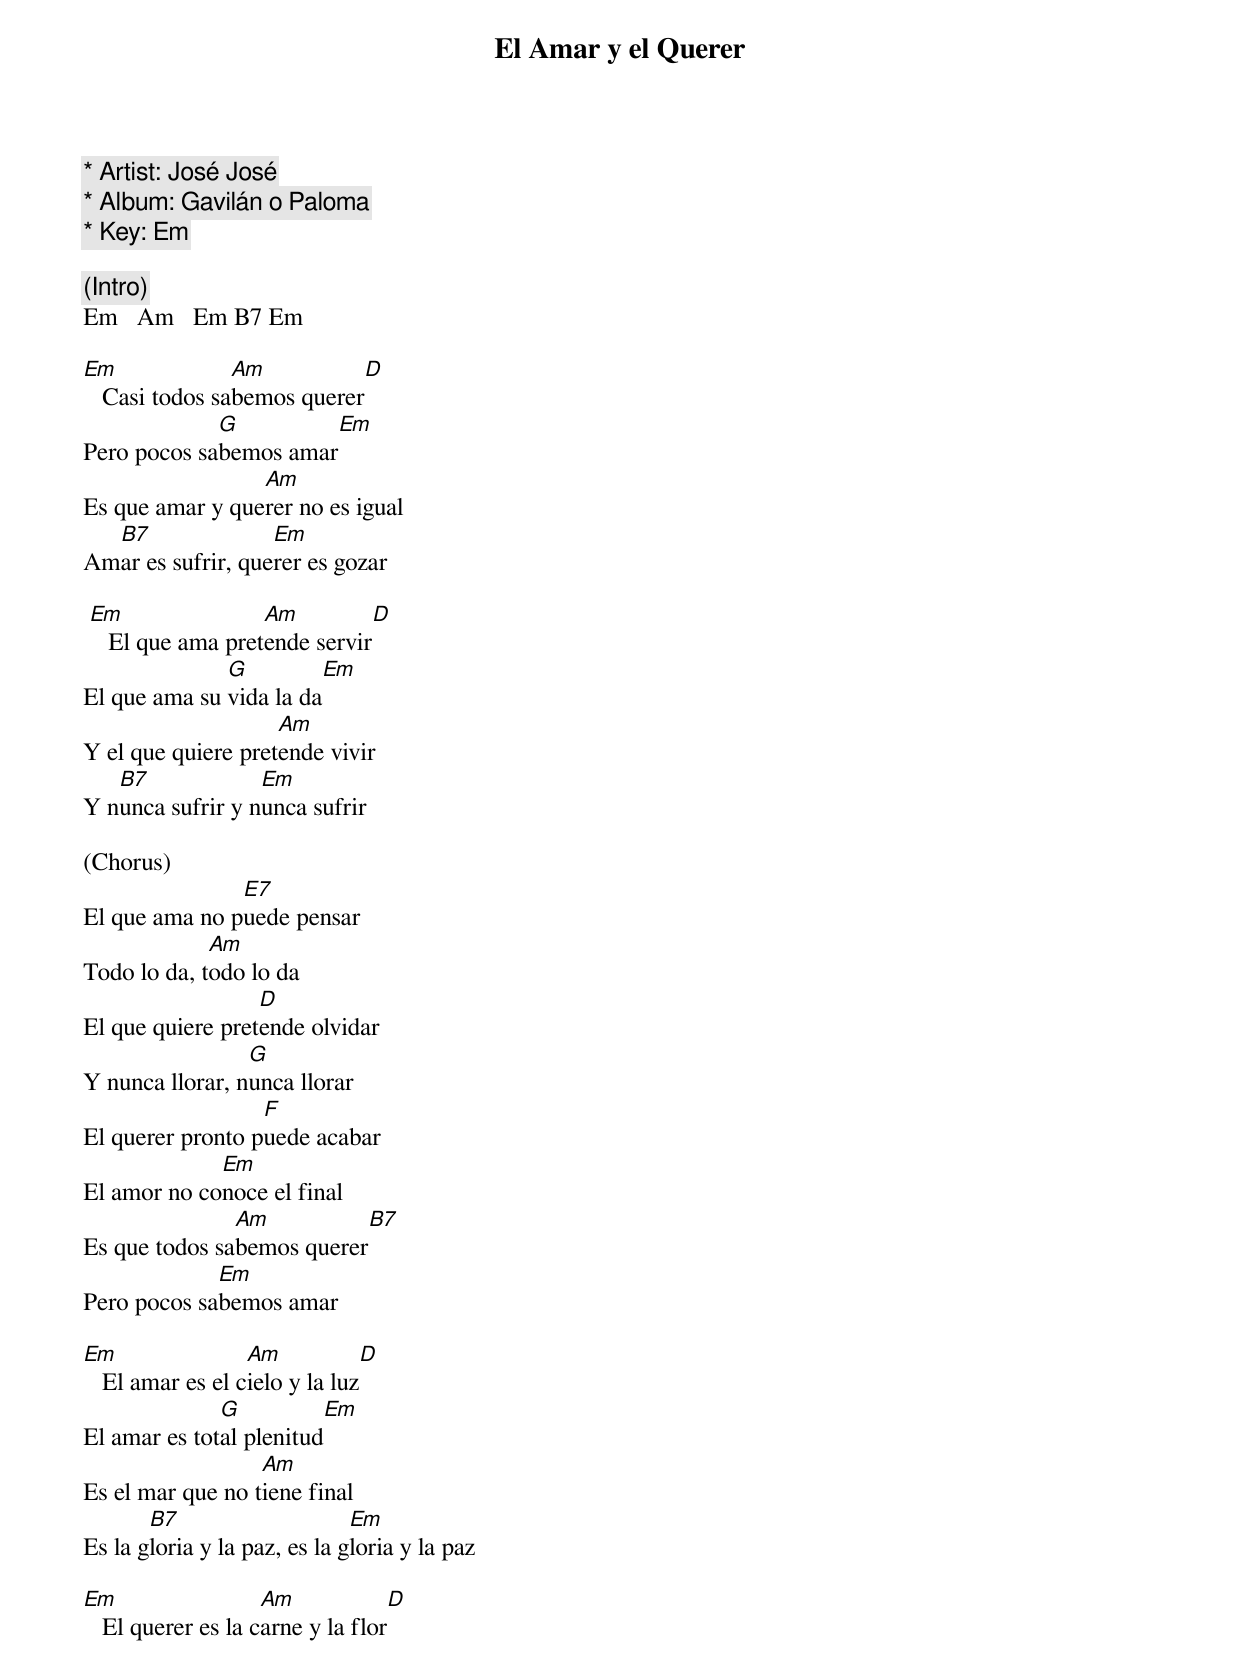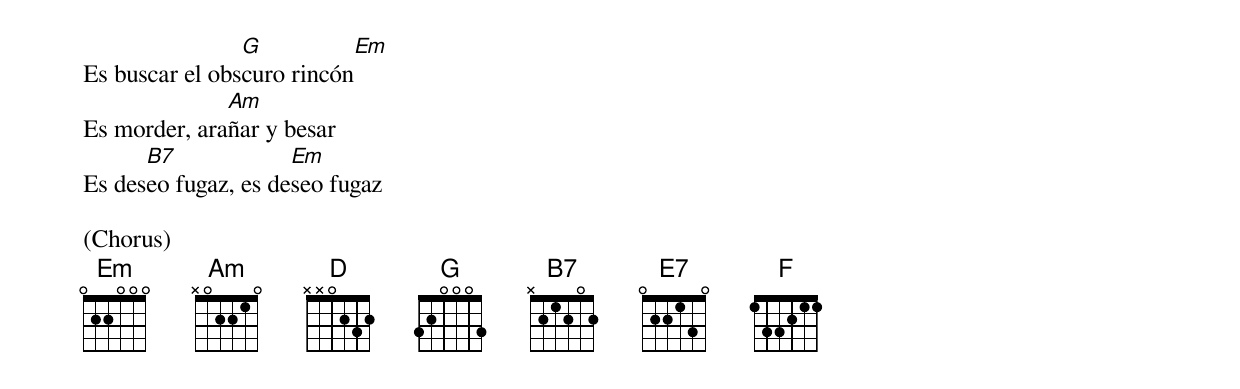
El Amar y el Querer

* Artist: José José
* Album: Gavilán o Paloma
* Key: Em

(Intro)
Em   Am   Em B7 Em

Em              Am           D
   Casi todos sabemos querer
             G          Em
Pero pocos sabemos amar
                 Am
Es que amar y querer no es igual
  B7               Em
Amar es sufrir, querer es gozar

 Em                Am          D
    El que ama pretende servir
              G          Em
El que ama su vida la da
                    Am
Y el que quiere pretende vivir
   B7             Em
Y nunca sufrir y nunca sufrir

(Chorus)
               E7
El que ama no puede pensar
             Am
Todo lo da, todo lo da
                  D
El que quiere pretende olvidar
                 G
Y nunca llorar, nunca llorar
                  F
El querer pronto puede acabar
             Em
El amor no conoce el final
               Am           B7
Es que todos sabemos querer
             Em
Pero pocos sabemos amar

Em                Am            D
   El amar es el cielo y la luz
              G           Em
El amar es total plenitud
                  Am
Es el mar que no tiene final
       B7                     Em
Es la gloria y la paz, es la gloria y la paz

Em                  Am             D
   El querer es la carne y la flor
                G           Em
Es buscar el obscuro rincón
              Am
Es morder, arañar y besar
      B7             Em
Es deseo fugaz, es deseo fugaz

(Chorus)
